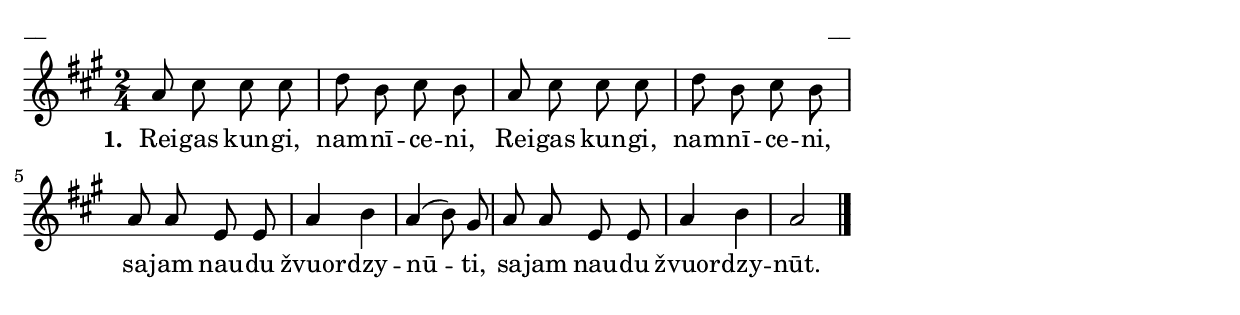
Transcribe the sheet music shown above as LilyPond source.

\version "2.13.18"
\paper {
line-width = 14\cm
left-margin = 0.4\cm
between-system-padding = 0.1\cm
between-system-space = 0.1\cm
}
% SBTZK, p.138
\layout {
indent = #0
ragged-last = ##f
}


voiceA = \relative c'' {
\clef "treble"
\key a \major
\time 2/4
a8 cis cis cis | d b cis b | a cis cis cis | d b cis b | a a e e |
a4 b | a (b8) gis | a a e e | a4 b | a2 \bar"|."
}

lyricA = \lyricmode {
\set stanza = "1. "
Rei -- gas kun -- gi, nam -- nī -- ce -- ni, Rei -- gas kun -- gi, nam -- nī -- ce -- ni, sa -- jam nau -- du
žvuor -- dzy -- nū -- ti, sa -- jam nau -- du žvuor -- dzy -- nūt.
}

fullScore = <<
%\new ChordNames { \chordsA }
\new Staff {
<<
\new Voice = "voiceA" { \oneVoice \autoBeamOff \voiceA }
\lyricsto "voiceA" \new Lyrics  \lyricA
%R\new Voice = "voiceB" { \voiceTwo \autoBeamOff \voiceB }
>>
}
>>



\score {
\fullScore
\header { piece = "__" opus = "__" }
}
\markup { \with-color #(x11-color 'white) \sans \smaller "__" }
\score {
\unfoldRepeats
\fullScore
\midi {
\context { \Staff \remove "Staff_performer" }
\context { \Voice \consists "Staff_performer" }
}
}


